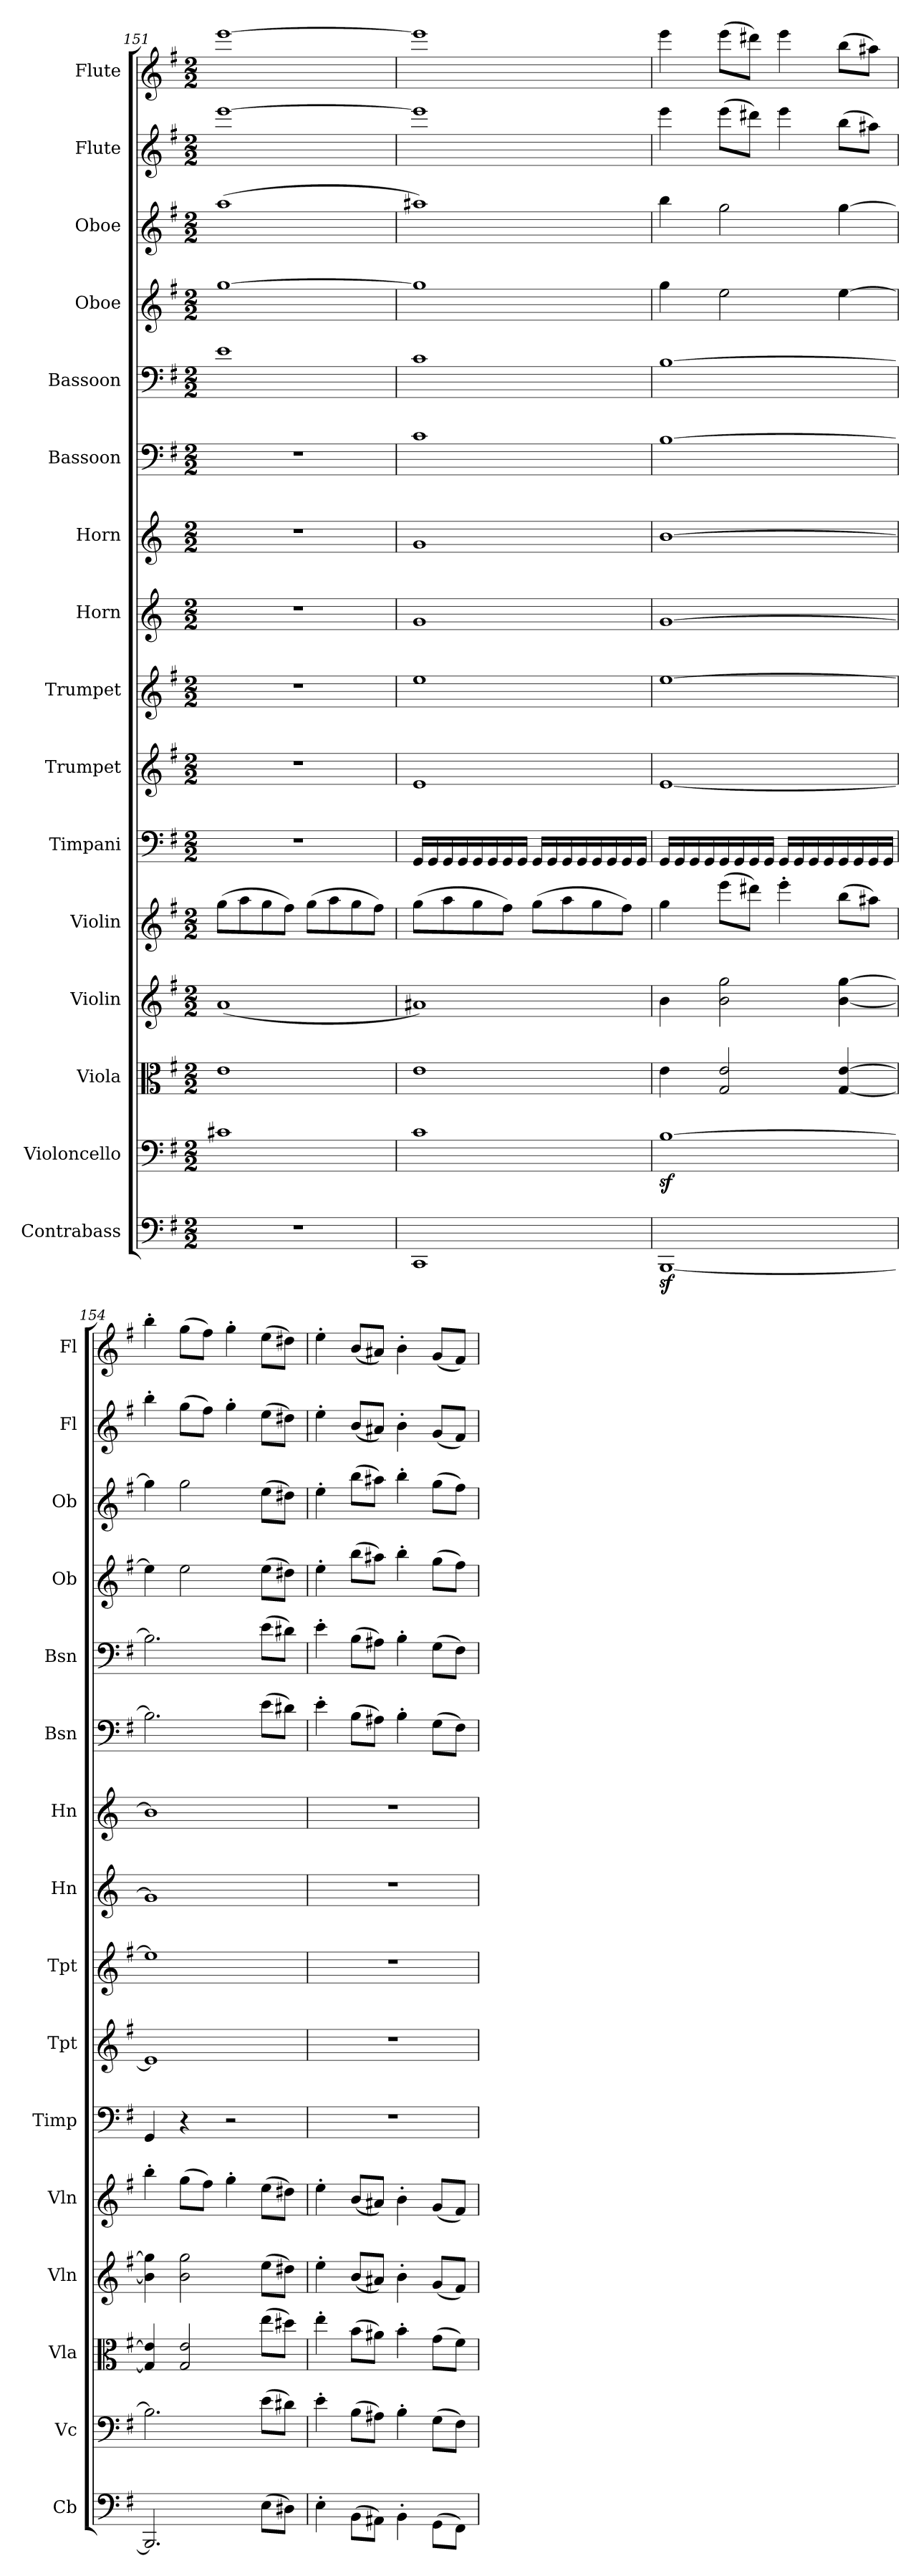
**kern	**kern	**kern	**kern	**kern	**kern	**kern	**kern	**kern	**kern	**kern	**kern	**kern	**kern	**kern	**kern
*part16	*part15	*part14	*part13	*part12	*part11	*part10	*part9	*part8	*part7	*part6	*part5	*part4	*part3	*part2	*part1
*staff16	*staff15	*staff14	*staff13	*staff12	*staff11	*staff10	*staff9	*staff8	*staff7	*staff6	*staff5	*staff4	*staff3	*staff2	*staff1
*I"Contrabass	*I"Violoncello	*I"Viola	*I"Violin	*I"Violin	*I"Timpani	*I"Trumpet	*I"Trumpet	*I"Horn	*I"Horn	*I"Bassoon	*I"Bassoon	*I"Oboe	*I"Oboe	*I"Flute	*I"Flute
*I'Cb	*I'Vc	*I'Vla	*I'Vln	*I'Vln	*I'Timp	*I'Tpt	*I'Tpt	*I'Hn	*I'Hn	*I'Bsn	*I'Bsn	*I'Ob	*I'Ob	*I'Fl	*I'Fl
*clefF4	*clefF4	*clefC3	*clefG2	*clefG2	*	*clefG2	*clefG2	*clefG2	*clefG2	*clefF4	*clefF4	*clefG2	*clefG2	*clefG2	*clefG2
*k[f#]	*k[f#]	*k[f#]	*k[f#]	*k[f#]	*k[f#]	*k[f#]	*k[f#]	*k[]	*k[]	*k[f#]	*k[f#]	*k[f#]	*k[f#]	*k[f#]	*k[f#]
*M2/2	*M2/2	*M2/2	*M2/2	*M2/2	*M2/2	*M2/2	*M2/2	*M2/2	*M2/2	*M2/2	*M2/2	*M2/2	*M2/2	*M2/2	*M2/2
=151	=151	=151	=151	=151	=151	=151	=151	=151	=151	=151	=151	=151	=151	=151	=151
1r	1c#X\	1e\	(1a/	(8gg\L	1r	1r	1r	1r	1r	1r	1e\	[1gg\	(1aa\	[1eee\	[1eee\
.	.	.	.	8aa\	.	.	.	.	.	.	.	.	.	.	.
.	.	.	.	8gg\	.	.	.	.	.	.	.	.	.	.	.
.	.	.	.	8ff#\J)	.	.	.	.	.	.	.	.	.	.	.
.	.	.	.	(8gg\L	.	.	.	.	.	.	.	.	.	.	.
.	.	.	.	8aa\	.	.	.	.	.	.	.	.	.	.	.
.	.	.	.	8gg\	.	.	.	.	.	.	.	.	.	.	.
.	.	.	.	8ff#\J)	.	.	.	.	.	.	.	.	.	.	.
=152	=152	=152	=152	=152	=152	=152	=152	=152	=152	=152	=152	=152	=152	=152	=152
1CC\	1c\	1e\	1a#X/)	(8gg\L	16GG/LL	1e/	1ee\	1g\	1g\	1c\	1c\	1gg\]	1aa#X\)	1eee\]	1eee\]
.	.	.	.	.	16GG/	.	.	.	.	.	.	.	.	.	.
.	.	.	.	8aa\	16GG/	.	.	.	.	.	.	.	.	.	.
.	.	.	.	.	16GG/	.	.	.	.	.	.	.	.	.	.
.	.	.	.	8gg\	16GG/	.	.	.	.	.	.	.	.	.	.
.	.	.	.	.	16GG/	.	.	.	.	.	.	.	.	.	.
.	.	.	.	8ff#\J)	16GG/	.	.	.	.	.	.	.	.	.	.
.	.	.	.	.	16GG/JJ	.	.	.	.	.	.	.	.	.	.
.	.	.	.	(8gg\L	16GG/LL	.	.	.	.	.	.	.	.	.	.
.	.	.	.	.	16GG/	.	.	.	.	.	.	.	.	.	.
.	.	.	.	8aa\	16GG/	.	.	.	.	.	.	.	.	.	.
.	.	.	.	.	16GG/	.	.	.	.	.	.	.	.	.	.
.	.	.	.	8gg\	16GG/	.	.	.	.	.	.	.	.	.	.
.	.	.	.	.	16GG/	.	.	.	.	.	.	.	.	.	.
.	.	.	.	8ff#\J)	16GG/	.	.	.	.	.	.	.	.	.	.
.	.	.	.	.	16GG/JJ	.	.	.	.	.	.	.	.	.	.
=153	=153	=153	=153	=153	=153	=153	=153	=153	=153	=153	=153	=153	=153	=153	=153
[1BBBz/	[1Bz\	4e\	4b\	4gg\	16GG/LL	[1e/	[1ee\	[1g\	[1b\	[1B\	[1B\	4gg\	4bb\	4eee\	4eee\
.	.	.	.	.	16GG/	.	.	.	.	.	.	.	.	.	.
.	.	.	.	.	16GG/	.	.	.	.	.	.	.	.	.	.
.	.	.	.	.	16GG/	.	.	.	.	.	.	.	.	.	.
.	.	2G/ 2e/	2b\ 2gg\	(8eee\L	16GG/	.	.	.	.	.	.	2ee\	2gg\	(8eee\L	(8eee\L
.	.	.	.	.	16GG/	.	.	.	.	.	.	.	.	.	.
.	.	.	.	8ddd#X\J)	16GG/	.	.	.	.	.	.	.	.	8ddd#X\J)	8ddd#X\J)
.	.	.	.	.	16GG/JJ	.	.	.	.	.	.	.	.	.	.
.	.	.	.	4eee'\	16GG/LL	.	.	.	.	.	.	.	.	4eee\	4eee\
.	.	.	.	.	16GG/	.	.	.	.	.	.	.	.	.	.
.	.	.	.	.	16GG/	.	.	.	.	.	.	.	.	.	.
.	.	.	.	.	16GG/	.	.	.	.	.	.	.	.	.	.
.	.	[4G/ [4e/	[4b\ [4gg\	(8bb\L	16GG/	.	.	.	.	.	.	[4ee\	[4gg\	(8bb\L	(8bb\L
.	.	.	.	.	16GG/	.	.	.	.	.	.	.	.	.	.
.	.	.	.	8aa#X\J)	16GG/	.	.	.	.	.	.	.	.	8aa#X\J)	8aa#X\J)
.	.	.	.	.	16GG/JJ	.	.	.	.	.	.	.	.	.	.
=154	=154	=154	=154	=154	=154	=154	=154	=154	=154	=154	=154	=154	=154	=154	=154
2.BBB/]	2.B\]	4G]/ 4e]/	4b]\ 4gg]\	4bb'\	4GG/	1e/]	1ee\]	1g\]	1b\]	2.B\]	2.B\]	4ee\]	4gg\]	4bb'\	4bb'\
.	.	2G/ 2e/	2b\ 2gg\	(8gg\L	4r	.	.	.	.	.	.	2ee\	2gg\	(8gg\L	(8gg\L
.	.	.	.	8ff#\J)	.	.	.	.	.	.	.	.	.	8ff#\J)	8ff#\J)
.	.	.	.	4gg'\	2r	.	.	.	.	.	.	.	.	4gg'\	4gg'\
(8E\L	(8e\L	(8ee\L	(8ee\L	(8ee\L	.	.	.	.	.	(8e\L	(8e\L	(8ee\L	(8ee\L	(8ee\L	(8ee\L
8D#X\J)	8d#X\J)	8dd#X\J)	8dd#X\J)	8dd#X\J)	.	.	.	.	.	8d#X\J)	8d#X\J)	8dd#X\J)	8dd#X\J)	8dd#X\J)	8dd#X\J)
=155	=155	=155	=155	=155	=155	=155	=155	=155	=155	=155	=155	=155	=155	=155	=155
4E'\	4e'\	4ee'\	4ee'\	4ee'\	1r	1r	1r	1r	1r	4e'\	4e'\	4ee'\	4ee'\	4ee'\	4ee'\
(8BB\L	(8B\L	(8b\L	(8b/L	(8b/L	.	.	.	.	.	(8B\L	(8B\L	(8bb\L	(8bb\L	(8b/L	(8b/L
8AA#X\J)	8A#X\J)	8a#X\J)	8a#X/J)	8a#X/J)	.	.	.	.	.	8A#X\J)	8A#X\J)	8aa#X\J)	8aa#X\J)	8a#X/J)	8a#X/J)
4BB'\	4B'\	4b'\	4b'\	4b'\	.	.	.	.	.	4B'\	4B'\	4bb'\	4bb'\	4b'\	4b'\
(8GG\L	(8G\L	(8g\L	(8g/L	(8g/L	.	.	.	.	.	(8G\L	(8G\L	(8gg\L	(8gg\L	(8g/L	(8g/L
8FF#\J)	8F#\J)	8f#\J)	8f#/J)	8f#/J)	.	.	.	.	.	8F#\J)	8F#\J)	8ff#\J)	8ff#\J)	8f#/J)	8f#/J)
=	=	=	=	=	=	=	=	=	=	=	=	=	=	=	=
*-	*-	*-	*-	*-	*-	*-	*-	*-	*-	*-	*-	*-	*-	*-	*-
